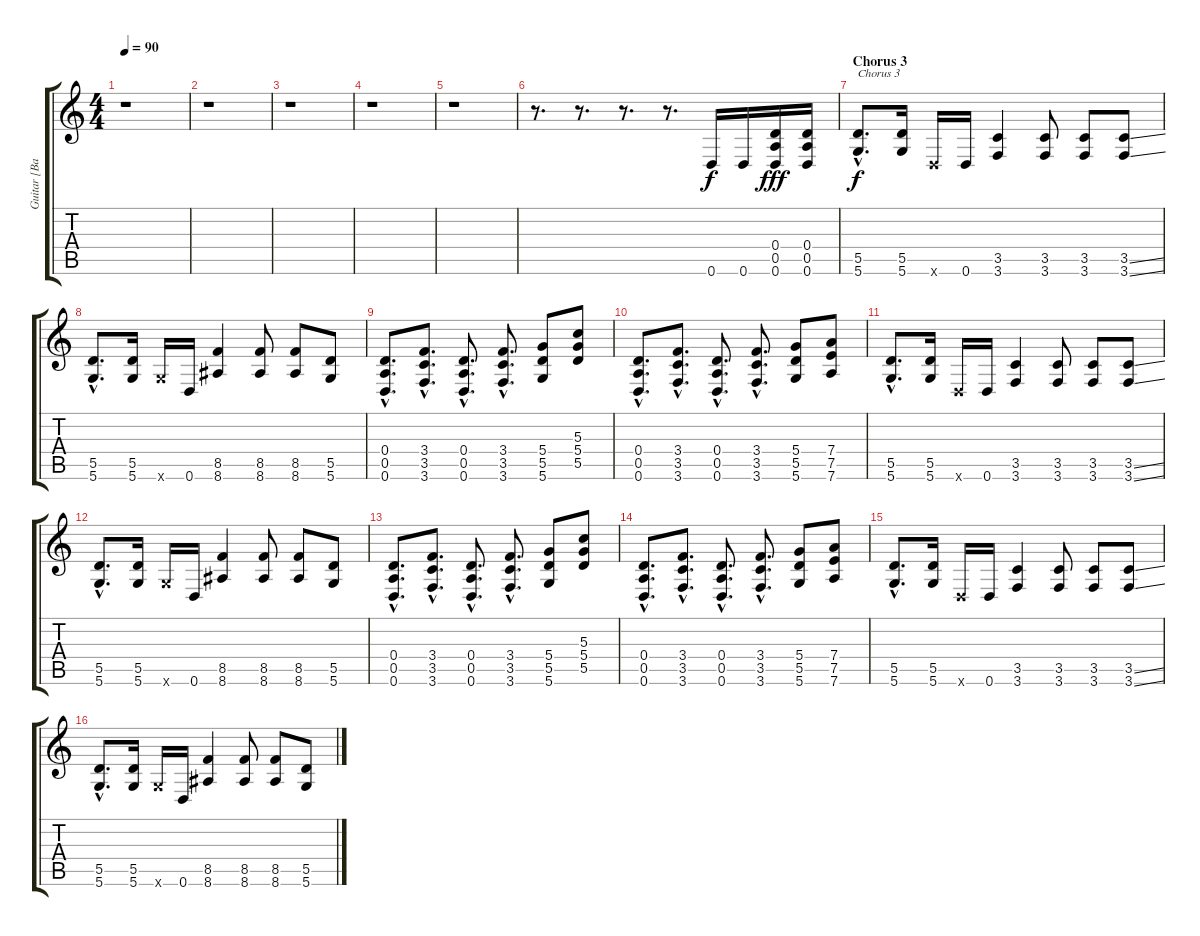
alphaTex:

\track ("Guitar [Back Up]" "Guitar [Ba") {instrument distortionguitar}
\staff {score tabs}
\tuning (E4 B3 G3 D3 A2 D2) {hide}
\ts (4 4)
\tempo 90
\clef g2
\ks c
r.1{dy fff} |
r.1 |
r.1 |
r.1 |
r.1 |
r.8{d} r.8{d} r.8{d} r.8{d} 0.6.16{dy f} 0.6.16 (0.4 0.5 0.6).16{dy fff} (0.4 0.5 0.6).16 |
\section ("" "Chorus 3")
(5.5{hac} 5.6{hac}).8{d txt "Chorus 3" dy f} (5.5 5.6).16 0.6{x}.16 0.6.16 (3.5 3.6).4 (3.5 3.6).8 (3.5 3.6).8 (3.5{ss} 3.6{ss}).8 |
(5.5{hac} 5.6{hac}).8{d} (5.5 5.6).16 5.6{x}.16 0.6.16 (8.5 8.6).4 (8.5 8.6).8 (8.5 8.6).8 (5.5 5.6).8 |
(0.4{hac} 0.5{hac} 0.6{hac}).8{d} (3.4{hac} 3.5{hac} 3.6{hac}).8{d} (0.4{hac} 0.5{hac} 0.6{hac}).8{d} (3.4{hac} 3.5{hac} 3.6{hac}).8{d} (5.4 5.5 5.6).8 (5.3 5.4 5.5).8 |
(0.4{hac} 0.5{hac} 0.6{hac}).8{d} (3.4{hac} 3.5{hac} 3.6{hac}).8{d} (0.4{hac} 0.5{hac} 0.6{hac}).8{d} (3.4{hac} 3.5{hac} 3.6{hac}).8{d} (5.4 5.5 5.6).8 (7.4 7.5 7.6).8 |
(5.5{hac} 5.6{hac}).8{d} (5.5 5.6).16 0.6{x}.16 0.6.16 (3.5 3.6).4 (3.5 3.6).8 (3.5 3.6).8 (3.5{ss} 3.6{ss}).8 |
(5.5{hac} 5.6{hac}).8{d} (5.5 5.6).16 5.6{x}.16 0.6.16 (8.5 8.6).4 (8.5 8.6).8 (8.5 8.6).8 (5.5 5.6).8 |
(0.4{hac} 0.5{hac} 0.6{hac}).8{d} (3.4{hac} 3.5{hac} 3.6{hac}).8{d} (0.4{hac} 0.5{hac} 0.6{hac}).8{d} (3.4{hac} 3.5{hac} 3.6{hac}).8{d} (5.4 5.5 5.6).8 (5.3 5.4 5.5).8 |
(0.4{hac} 0.5{hac} 0.6{hac}).8{d} (3.4{hac} 3.5{hac} 3.6{hac}).8{d} (0.4{hac} 0.5{hac} 0.6{hac}).8{d} (3.4{hac} 3.5{hac} 3.6{hac}).8{d} (5.4 5.5 5.6).8 (7.4 7.5 7.6).8 |
(5.5{hac} 5.6{hac}).8{d} (5.5 5.6).16 0.6{x}.16 0.6.16 (3.5 3.6).4 (3.5 3.6).8 (3.5 3.6).8 (3.5{ss} 3.6{ss}).8 |
(5.5{hac} 5.6{hac}).8{d} (5.5 5.6).16 5.6{x}.16 0.6.16 (8.5 8.6).4 (8.5 8.6).8 (8.5 8.6).8 (5.5 5.6).8
